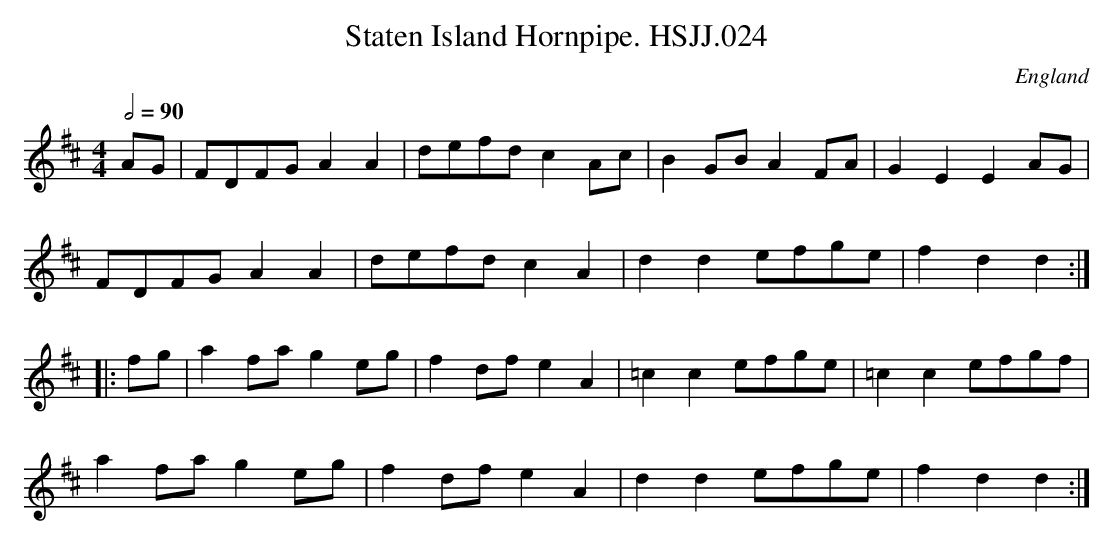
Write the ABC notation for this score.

X:1
T:Staten Island Hornpipe. HSJJ.024
L:1/8
M:4/4
O:England
Q:1/2=90
K:D
AG|FDFGA2A2|defdc2Ac|B2GBA2FA|G2E2E2AG|!
FDFGA2A2|defdc2A2|d2d2efge|f2d2d2:|!
|:fg|a2fag2eg|f2dfe2A2|=c2c2efge|=c2c2efgf|!
a2fag2eg|f2dfe2A2|d2d2efge|f2d2d2:|
